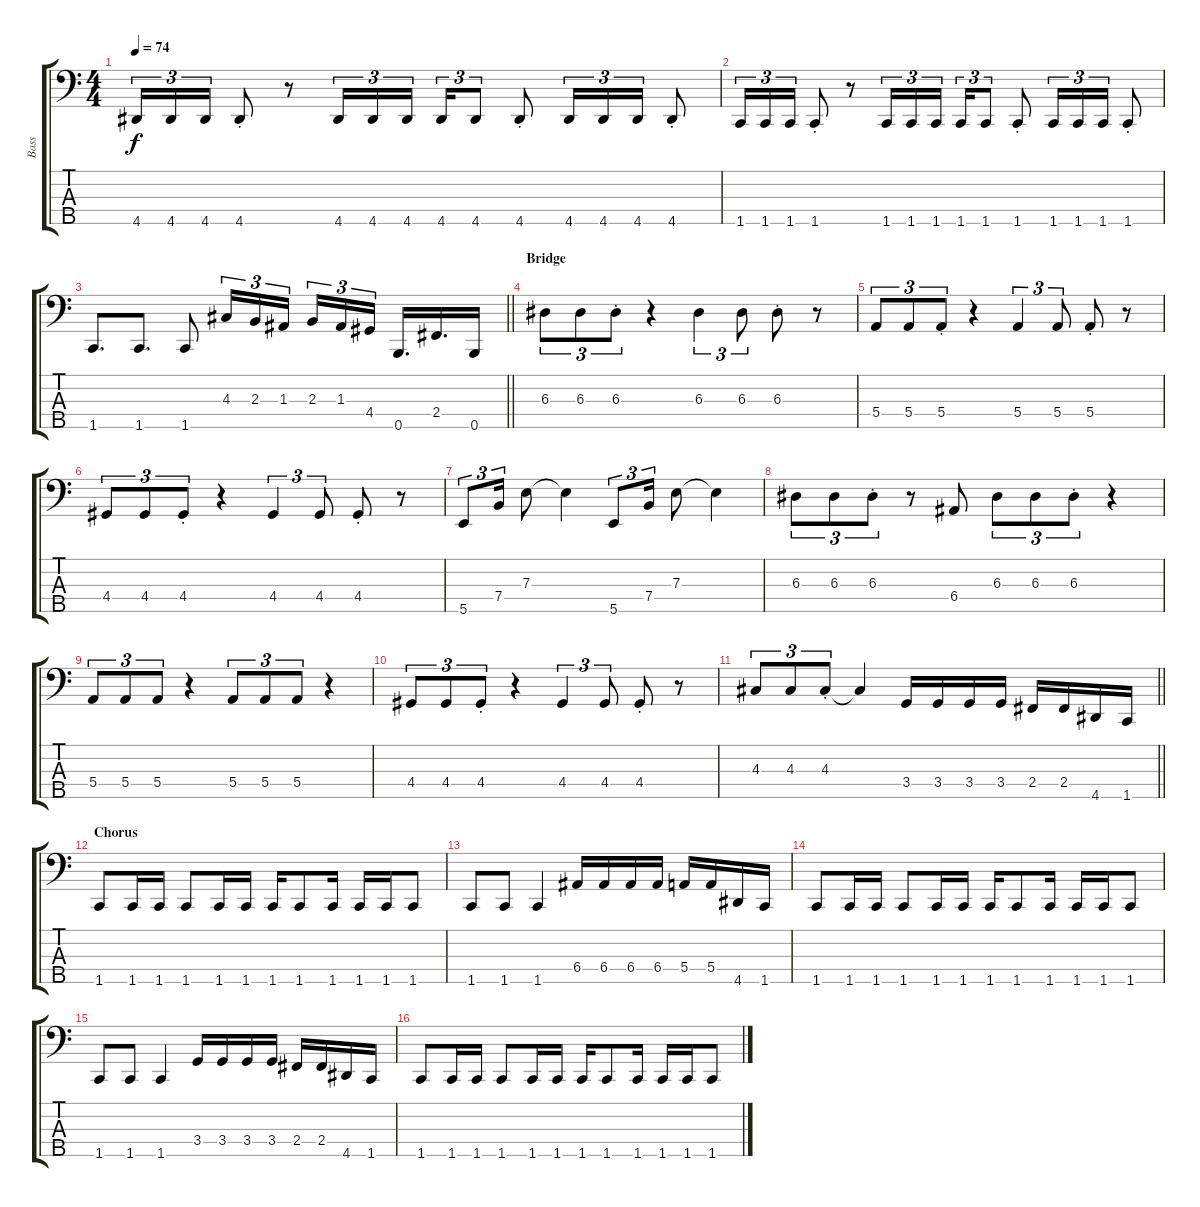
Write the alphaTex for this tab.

\track ("Bass" "Bass") {instrument electricbassfinger}
\staff {score tabs}
\tuning (G2 D2 A1 E1 B0) {hide}
\ts (4 4)
\tempo 74
\clef f4
\ks c
4.5.16{tu (3 2) dy f} 4.5.16{tu (3 2)} 4.5.16{tu (3 2)} 4.5{st}.8 r.8 4.5.16{tu (3 2)} 4.5.16{tu (3 2)} 4.5.16{tu (3 2)} 4.5.16{tu (3 2)} 4.5.8{tu (3 2)} 4.5{st}.8 4.5.16{tu (3 2)} 4.5.16{tu (3 2)} 4.5.16{tu (3 2)} 4.5{st}.8 |
1.5.16{tu (3 2)} 1.5.16{tu (3 2)} 1.5.16{tu (3 2)} 1.5{st}.8 r.8 1.5.16{tu (3 2)} 1.5.16{tu (3 2)} 1.5.16{tu (3 2)} 1.5.16{tu (3 2)} 1.5.8{tu (3 2)} 1.5{st}.8 1.5.16{tu (3 2)} 1.5.16{tu (3 2)} 1.5.16{tu (3 2)} 1.5{st}.8 |
\barLineRight lightlight
1.5.8{d} 1.5.8{d} 1.5.8 4.3.16{tu (3 2)} 2.3.16{tu (3 2)} 1.3.16{tu (3 2) beam splitsecondary} 2.3.16{tu (3 2)} 1.3.16{tu (3 2)} 4.4.16{tu (3 2)} 0.5.16{d} 2.4.16{d} 0.5.16 |
\section ("" "Bridge")
6.3.8{tu (3 2)} 6.3.8{tu (3 2)} 6.3{st}.8{tu (3 2)} r.4 6.3.4{tu (3 2)} 6.3.8{tu (3 2)} 6.3{st}.8 r.8 |
5.4.8{tu (3 2)} 5.4.8{tu (3 2)} 5.4{st}.8{tu (3 2)} r.4 5.4.4{tu (3 2)} 5.4.8{tu (3 2)} 5.4{st}.8 r.8 |
4.4.8{tu (3 2)} 4.4.8{tu (3 2)} 4.4{st}.8{tu (3 2)} r.4 4.4.4{tu (3 2)} 4.4.8{tu (3 2)} 4.4{st}.8 r.8 |
5.5.8{tu (3 2)} 7.4.16{tu (3 2)} 7.3.8 7.3{t}.4 5.5.8{tu (3 2)} 7.4.16{tu (3 2)} 7.3.8 7.3{t}.4 |
6.3.8{tu (3 2)} 6.3.8{tu (3 2)} 6.3{st}.8{tu (3 2)} r.8 6.4.8 6.3.8{tu (3 2)} 6.3.8{tu (3 2)} 6.3{st}.8{tu (3 2)} r.4 |
5.4.8{tu (3 2)} 5.4.8{tu (3 2)} 5.4.8{tu (3 2)} r.4 5.4.8{tu (3 2)} 5.4.8{tu (3 2)} 5.4.8{tu (3 2)} r.4 |
4.4.8{tu (3 2)} 4.4.8{tu (3 2)} 4.4{st}.8{tu (3 2)} r.4 4.4.4{tu (3 2)} 4.4.8{tu (3 2)} 4.4{st}.8 r.8 |
\barLineRight lightlight
4.3.8{tu (3 2)} 4.3.8{tu (3 2)} 4.3{st}.8{tu (3 2)} 4.3{t}.4 3.4.16 3.4.16 3.4.16 3.4.16 2.4.16 2.4.16 4.5.16 1.5.16 |
\section ("" "Chorus")
1.5.8 1.5.16 1.5.16 1.5.8 1.5.16 1.5.16 1.5.16 1.5.8 1.5.16 1.5.16 1.5.16 1.5.8 |
1.5.8 1.5.8 1.5.4 6.4.16 6.4.16 6.4.16 6.4.16 5.4.16 5.4.16 4.5.16 1.5.16 |
1.5.8 1.5.16 1.5.16 1.5.8 1.5.16 1.5.16 1.5.16 1.5.8 1.5.16 1.5.16 1.5.16 1.5.8 |
1.5.8 1.5.8 1.5.4 3.4.16 3.4.16 3.4.16 3.4.16 2.4.16 2.4.16 4.5.16 1.5.16 |
1.5.8 1.5.16 1.5.16 1.5.8 1.5.16 1.5.16 1.5.16 1.5.8 1.5.16 1.5.16 1.5.16 1.5.8
